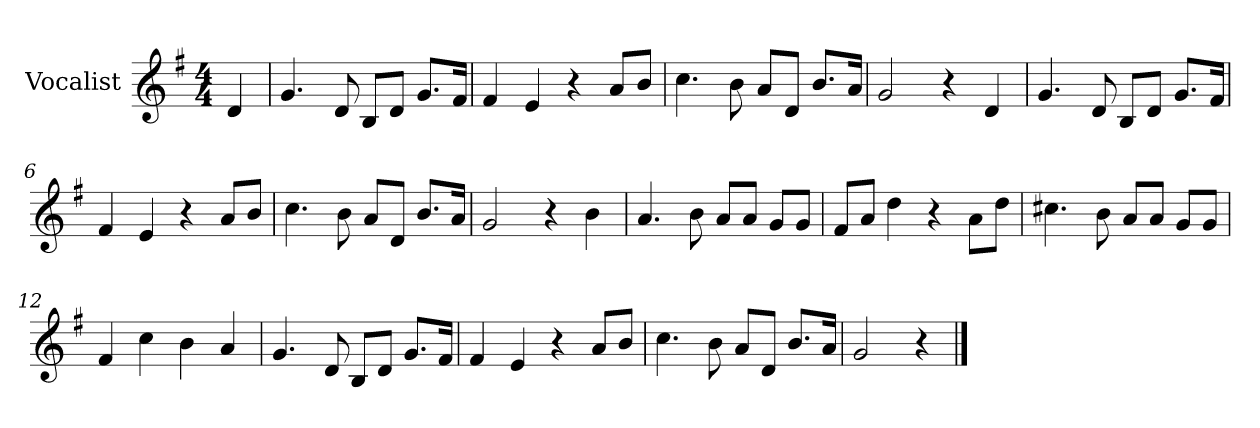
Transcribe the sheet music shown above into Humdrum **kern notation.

**kern
*part1
*staff1
*I"Vocalist
*k[f#]
*G:
*M4/4
=
4d
=1
4.g
8d
8BL
8dJ
8.gL
16f#Jk
=2
4f#
4e
4r
8aL
8bJ
=3
4.cc
8b
8aL
8dJ
8.bL
16aJk
=4
2g
4r
4d
=5
4.g
8d
8BL
8dJ
8.gL
16f#Jk
=6
4f#
4e
4r
8aL
8bJ
=7
4.cc
8b
8aL
8dJ
8.bL
16aJk
=8
2g
4r
4b
=9
4.a
8b
8aL
8aJ
8gL
8gJ
=10
8f#L
8aJ
4dd
4r
8aL
8ddJ
=11
4.cc#X
8b
8aL
8aJ
8gL
8gJ
=12
4f#
4cc
4b
4a
=13
4.g
8d
8BL
8dJ
8.gL
16f#Jk
=14
4f#
4e
4r
8aL
8bJ
=15
4.cc
8b
8aL
8dJ
8.bL
16aJk
=16
2g
4r
==
*-
